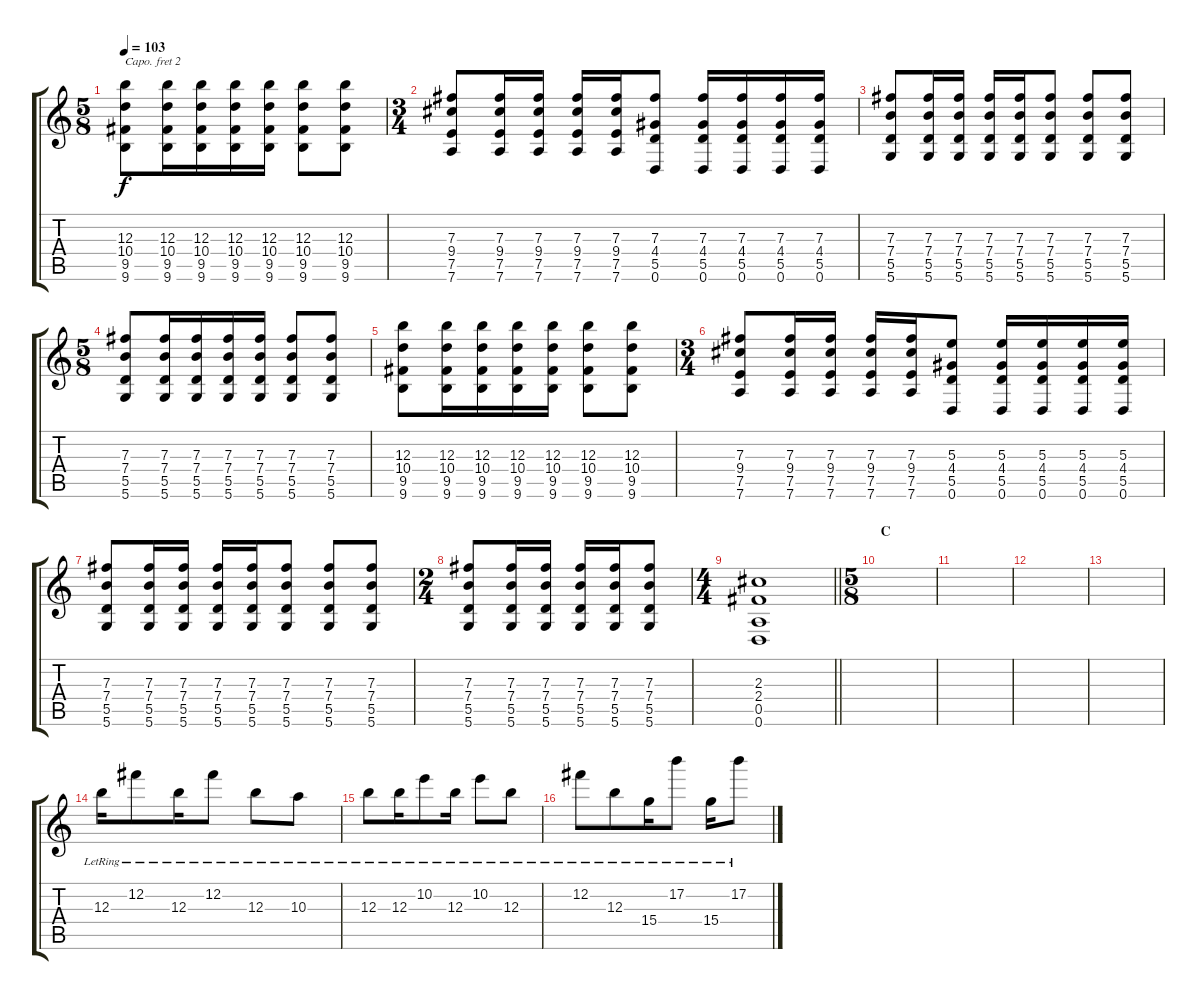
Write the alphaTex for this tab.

\track "" {instrument overdrivenguitar}
\staff {score tabs}
\capo 2
\tuning (G4 E4 A3 D3 G2 C2) {hide}
\ts (5 8)
\tempo 103
\clef g2
\ks c
(12.3 10.4 9.5 9.6).8{dy f} (12.3 10.4 9.5 9.6).16 (12.3 10.4 9.5 9.6).16 (12.3 10.4 9.5 9.6).16 (12.3 10.4 9.5 9.6).16 (12.3 10.4 9.5 9.6).8 (12.3 10.4 9.5 9.6).8 |
\ts (3 4)
(7.3 9.4 7.5 7.6).8 (7.3 9.4 7.5 7.6).16 (7.3 9.4 7.5 7.6).16 (7.3 9.4 7.5 7.6).16 (7.3 9.4 7.5 7.6).16 (7.3 4.4 5.5 0.6).8 (7.3 4.4 5.5 0.6).16 (7.3 4.4 5.5 0.6).16 (7.3 4.4 5.5 0.6).16 (7.3 4.4 5.5 0.6).16 |
(7.3 7.4 5.5 5.6).8 (7.3 7.4 5.5 5.6).16 (7.3 7.4 5.5 5.6).16 (7.3 7.4 5.5 5.6).16 (7.3 7.4 5.5 5.6).16 (7.3 7.4 5.5 5.6).8 (7.3 7.4 5.5 5.6).8 (7.3 7.4 5.5 5.6).8 |
\ts (5 8)
(7.3 7.4 5.5 5.6).8 (7.3 7.4 5.5 5.6).16 (7.3 7.4 5.5 5.6).16 (7.3 7.4 5.5 5.6).16 (7.3 7.4 5.5 5.6).16 (7.3 7.4 5.5 5.6).8 (7.3 7.4 5.5 5.6).8 |
(12.3 10.4 9.5 9.6).8 (12.3 10.4 9.5 9.6).16 (12.3 10.4 9.5 9.6).16 (12.3 10.4 9.5 9.6).16 (12.3 10.4 9.5 9.6).16 (12.3 10.4 9.5 9.6).8 (12.3 10.4 9.5 9.6).8 |
\ts (3 4)
(7.3 9.4 7.5 7.6).8 (7.3 9.4 7.5 7.6).16 (7.3 9.4 7.5 7.6).16 (7.3 9.4 7.5 7.6).16 (7.3 9.4 7.5 7.6).16 (5.3 4.4 5.5 0.6).8 (5.3 4.4 5.5 0.6).16 (5.3 4.4 5.5 0.6).16 (5.3 4.4 5.5 0.6).16 (5.3 4.4 5.5 0.6).16 |
(7.3 7.4 5.5 5.6).8 (7.3 7.4 5.5 5.6).16 (7.3 7.4 5.5 5.6).16 (7.3 7.4 5.5 5.6).16 (7.3 7.4 5.5 5.6).16 (7.3 7.4 5.5 5.6).8 (7.3 7.4 5.5 5.6).8 (7.3 7.4 5.5 5.6).8 |
\ts (2 4)
(7.3 7.4 5.5 5.6).8 (7.3 7.4 5.5 5.6).16 (7.3 7.4 5.5 5.6).16 (7.3 7.4 5.5 5.6).16 (7.3 7.4 5.5 5.6).16 (7.3 7.4 5.5 5.6).8 |
\ts (4 4)
\barLineRight lightlight
(2.3 2.4 0.5 0.6).1 |
\ts (5 8)
\section ("" "C")
|
|
|
|
12.3{lr}.16{instrument electricguitarjazz} 12.2{lr}.8 12.3{lr}.16 12.2{lr}.8 12.3{lr}.8 10.3{lr}.8 |
12.3{lr}.8 12.3{lr}.16 10.2{lr}.8 12.3{lr}.16 10.2{lr}.8 12.3{lr}.8 |
12.2{lr}.8 12.3{lr}.8 15.4{lr}.16 17.2{lr}.8 15.4{lr}.16 17.2{lr}.8
